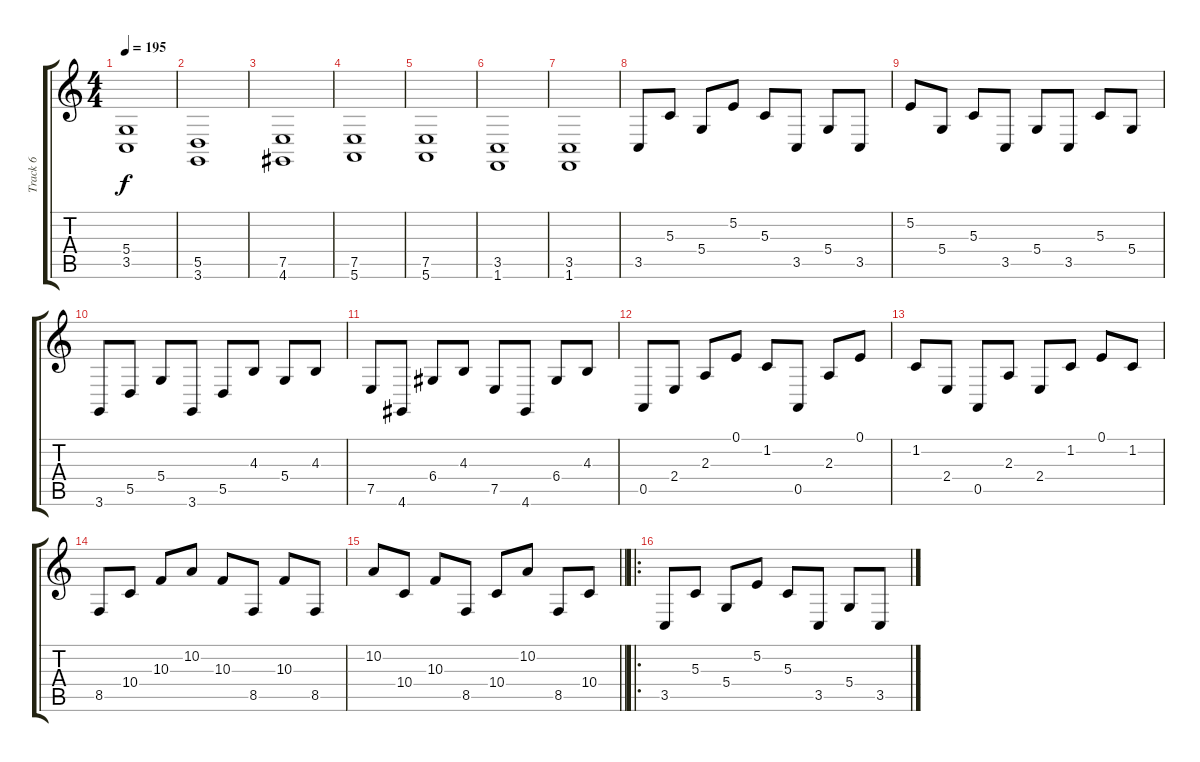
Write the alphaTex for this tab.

\track ("Track 6" "Track 6") {instrument lead2sawtooth}
\staff {score tabs}
\tuning (E4 B3 G3 D3 A2 E2) {hide}
\ts (4 4)
\tempo 195
\clef g2
\ks c
(5.4 3.5).1{dy f} |
(5.5 3.6).1 |
(7.5 4.6).1 |
(7.5 5.6).1 |
(7.5 5.6).1 |
(3.5 1.6).1 |
(3.5 1.6).1 |
3.5.8 5.3.8 5.4.8 5.2.8 5.3.8 3.5.8 5.4.8 3.5.8 |
5.2.8 5.4.8 5.3.8 3.5.8 5.4.8 3.5.8 5.3.8 5.4.8 |
3.6.8 5.5.8 5.4.8 3.6.8 5.5.8 4.3.8 5.4.8 4.3.8 |
7.5.8 4.6.8 6.4.8 4.3.8 7.5.8 4.6.8 6.4.8 4.3.8 |
0.5.8 2.4.8 2.3.8 0.1.8 1.2.8 0.5.8 2.3.8 0.1.8 |
1.2.8 2.4.8 0.5.8 2.3.8 2.4.8 1.2.8 0.1.8 1.2.8 |
8.5.8 10.4.8 10.3.8 10.2.8 10.3.8 8.5.8 10.3.8 8.5.8 |
\barLineRight lightlight
10.2.8 10.4.8 10.3.8 8.5.8 10.4.8 10.2.8 8.5.8 10.4.8 |
\ro
3.5.8 5.3.8 5.4.8 5.2.8 5.3.8 3.5.8 5.4.8 3.5.8
